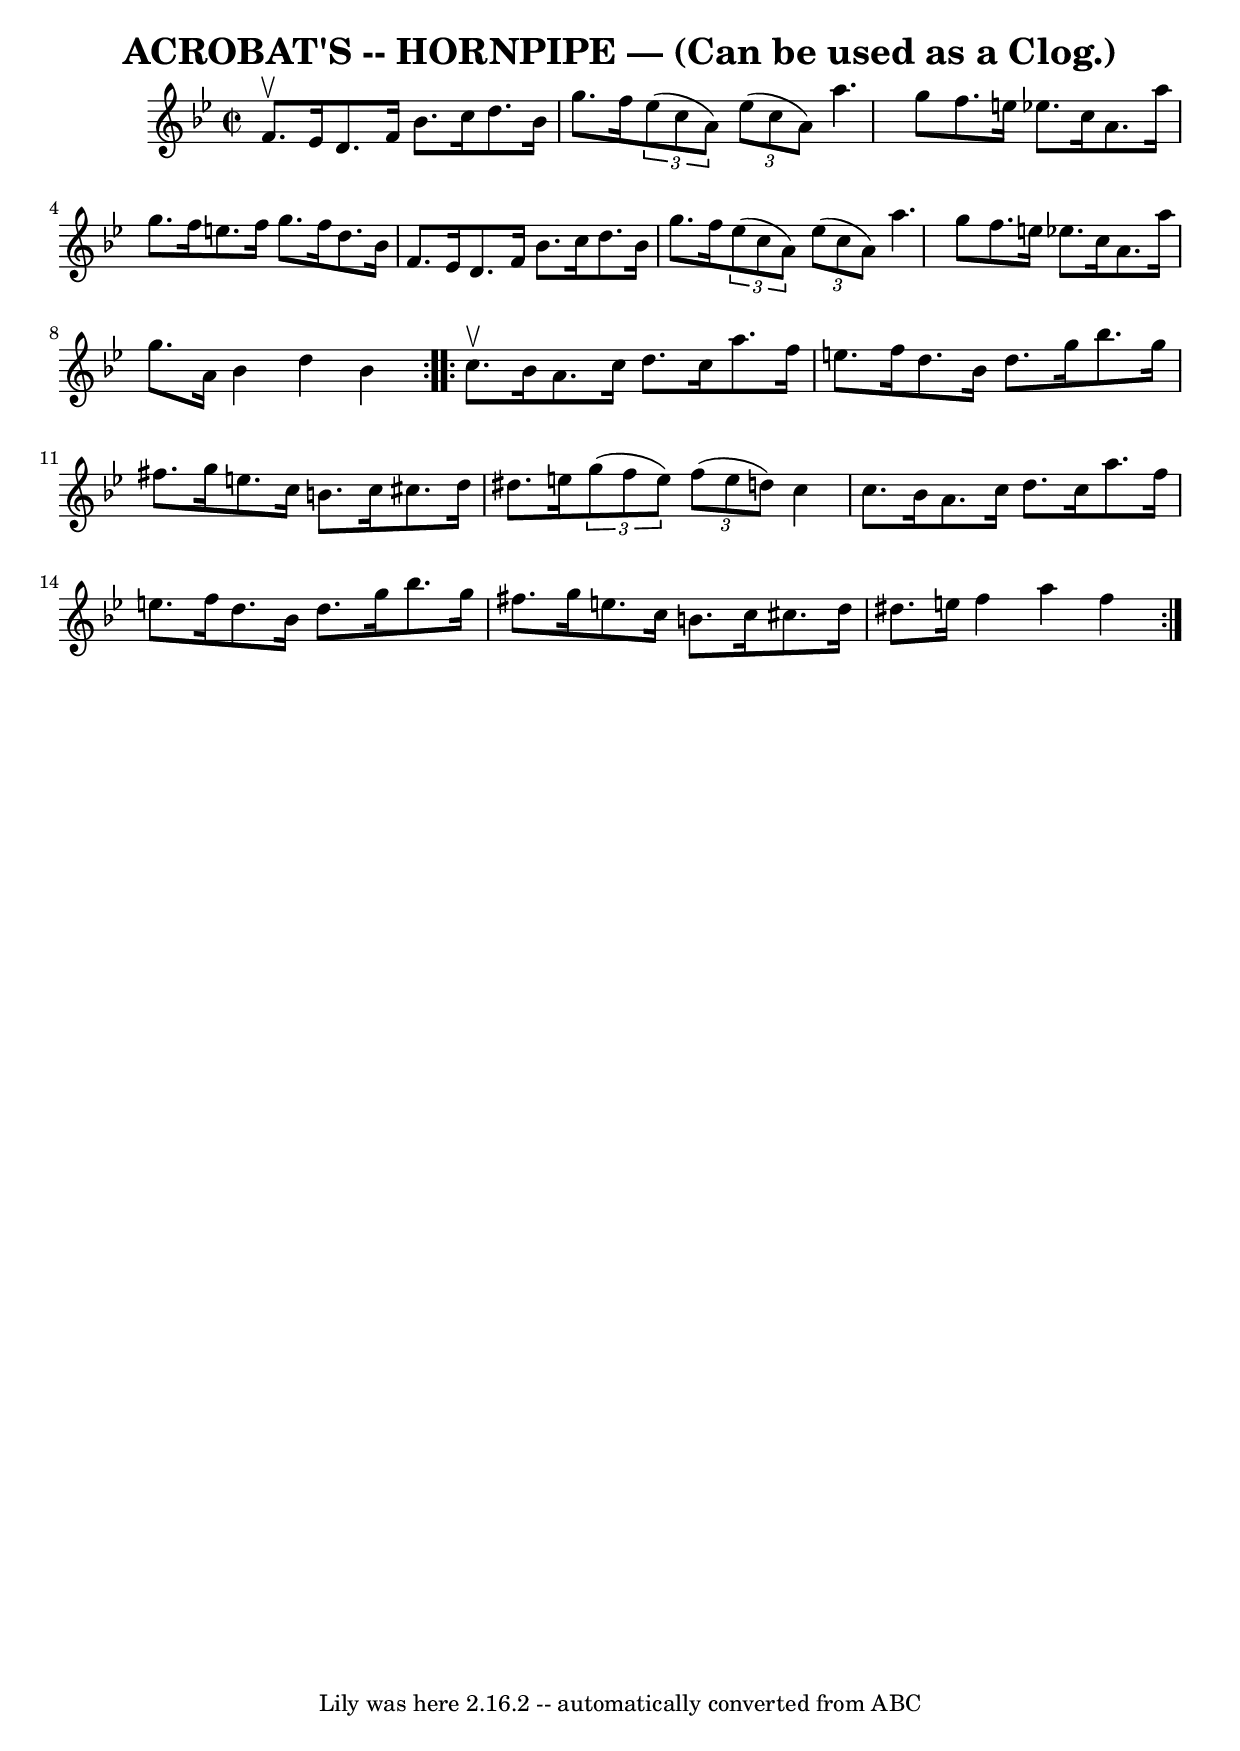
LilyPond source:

\version "2.7.40"
\include "Mammoth.ily"
\header {
	%% book = "Ryan's Mammoth Collection of Fiddle Tunes"
	crossRefNumber = "1"
	footnotes = ""
	origin = "As performed by G.L.TRACT."
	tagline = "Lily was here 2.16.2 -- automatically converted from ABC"
	title = "ACROBAT'S -- HORNPIPE — (Can be used as a Clog.)"
}
voicedefault =  {
\set Score.defaultBarType = "empty"

\repeat volta 2 {
\override Staff.TimeSignature #'style = #'C
 \time 2/2 \key bes \major f'8.^\upbow ees'16        |
 d'8.    
f'16 bes'8. c''16 d''8. bes'16 g''8. f''16    |
   
\times 2/3 { ees''8 (c''8 a'8) }   \times 2/3 { ees''8 (c''8    
a'8) } a''4. g''8    |
 f''8. e''16 ees''!8. c''16    
a'8. a''16 g''8. f''16    |
 e''8. f''16 g''8. f''16  
 d''8. bes'16 f'8. ees'16    |
     |
 d'8. f'16    
bes'8. c''16 d''8. bes'16 g''8. f''16    |
   \times 2/3 { 
 ees''8 (c''8 a'8) }   \times 2/3 { ees''8 (c''8 a'8) }   
a''4. g''8    |
 f''8. e''16 ees''!8. c''16 a'8.    
a''16 g''8. a'16    |
 bes'4 d''4 bes'4    }     
\repeat volta 2 { c''8.^\upbow bes'16        |
 a'8. c''16    
d''8. c''16 a''8. f''16 e''8. f''16    |
 d''8.    
bes'16 d''8. g''16 bes''8. g''16 fis''8. g''16    |
   
e''8. c''16 b'8. c''16 cis''8. d''16 dis''8. e''!16    
|
   \times 2/3 { g''8 (f''8 e''8) }   \times 2/3 { f''8 (
e''8 d''8) } c''4 c''8. bes'16    |
     |
 a'8.    
c''16 d''8. c''16 a''8. f''16 e''8. f''16    |
 d''8. 
 bes'16 d''8. g''16 bes''8. g''16 fis''8. g''16    |
 
 e''8. c''16 b'8. c''16 cis''8. d''16 dis''8. e''!16    
|
 f''4 a''4 f''4    }   
}

\score{
    <<

	\context Staff="default"
	{
	    \voicedefault 
	}

    >>
	\layout {
	}
	\midi {}
}
